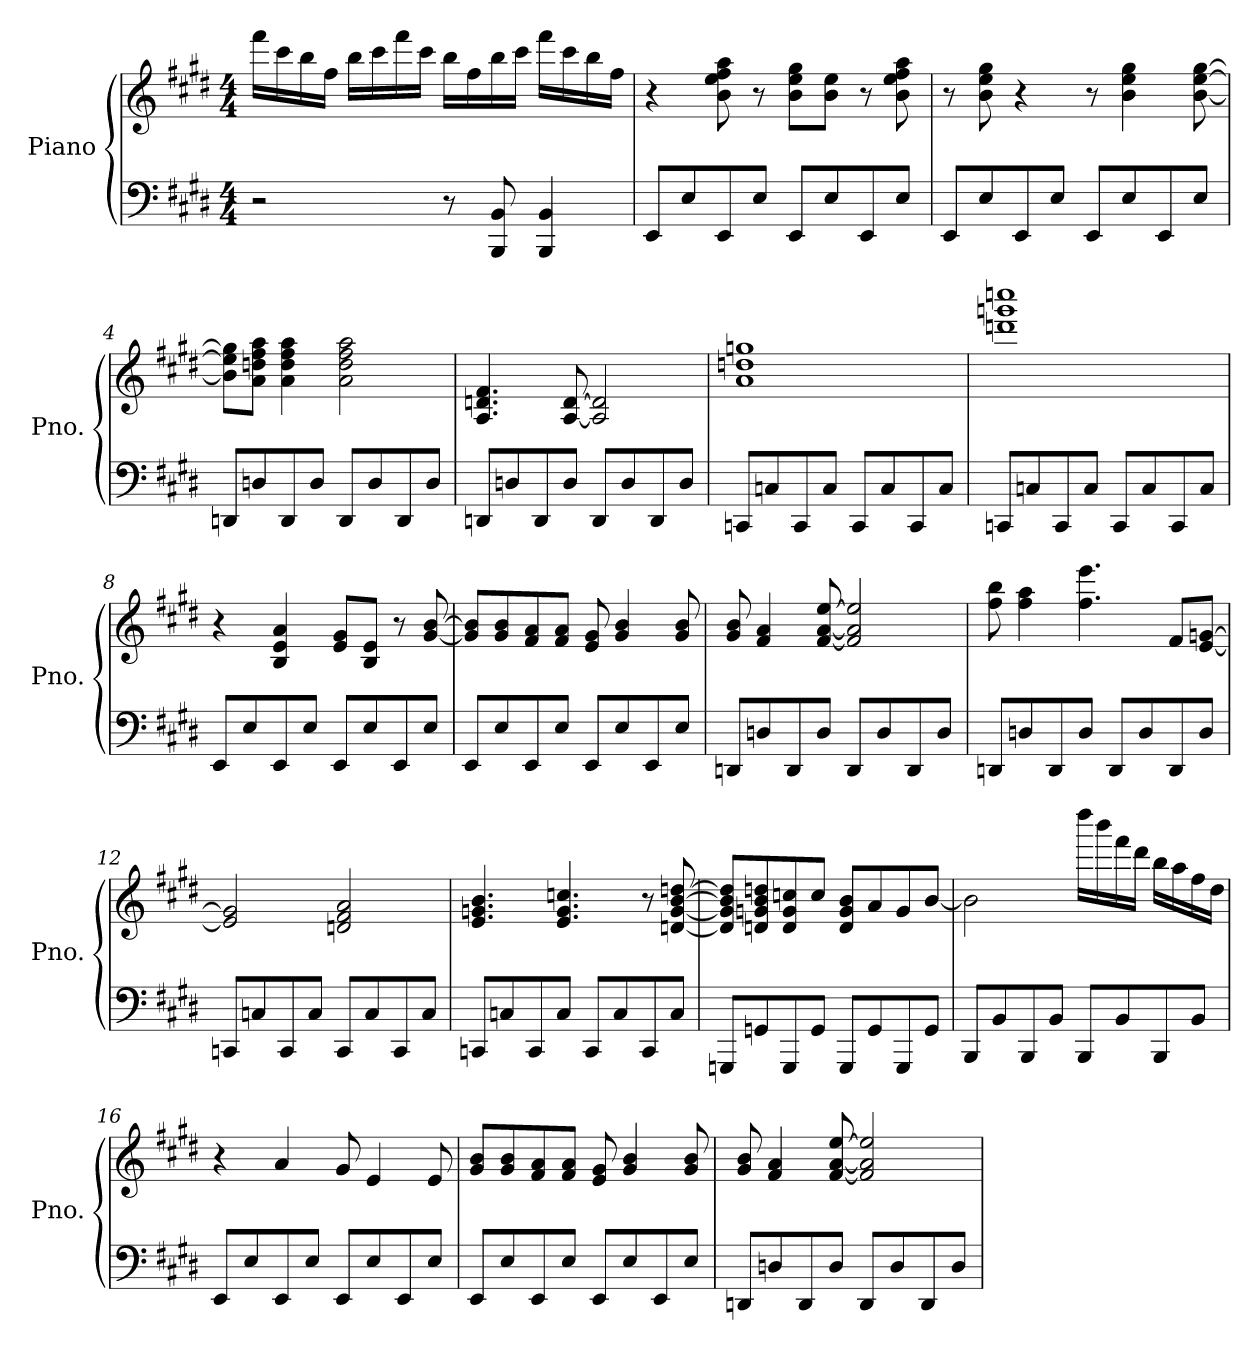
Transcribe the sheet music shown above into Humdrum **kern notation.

**kern	**kern
*part1	*part1
*staff2	*staff1
*I"Piano	*
*I'Pno.	*
*clefF4	*clefG2
*k[f#c#g#d#]	*k[f#c#g#d#]
*M4/4	*M4/4
*MM154	*MM154
=1	=1
2r	16fff#\LL
.	16ccc#\
.	16bb\
.	16ff#\JJ
.	16bb\LL
.	16ccc#\
.	16fff#\
.	16ccc#\JJ
8r	16bb\LL
.	16ff#\
8BBB/ 8BB/	16bb\
.	16ccc#\JJ
4BBB/ 4BB/	16fff#\LL
.	16ccc#\
.	16bb\
.	16ff#\JJ
=2	=2
8EE/L	4r
8E/	.
8EE/	8b\ 8ee\ 8ff#\ 8aa\
8E/J	8r
8EE/L	8b\ 8ee\ 8gg#\L
8E/	8b\ 8ee\J
8EE/	8r
8E/J	8b\ 8ee\ 8ff#\ 8aa\
=3	=3
8EE/L	8r
8E/	8b\ 8ee\ 8gg#\
8EE/	4r
8E/J	.
8EE/L	8r
8E/	4b\ 4ee\ 4gg#\
8EE/	.
8E/J	[8b\ [8ee\ [8gg#\
!!LO:LB:g=z
=4	=4
8DDn/L	8b\] 8ee\] 8gg#\]L
8Dn/	8a\ 8ddn\ 8ff#\ 8aa\J
8DD/	4a\ 4dd\ 4ff#\ 4aa\
8D/J	.
8DD/L	2a\ 2dd\ 2ff#\ 2aa\
8D/	.
8DD/	.
8D/J	.
=5	=5
8DDn/L	4.A/ 4.dn/ 4.f#/
8Dn/	.
8DD/	.
8D/J	[8A/ [8d/
8DD/L	2A/] 2d/]
8D/	.
8DD/	.
8D/J	.
=6	=6
8CCn/L	1a 1ddn 1ggn
8Cn/	.
8CC/	.
8C/J	.
8CC/L	.
8C/	.
8CC/	.
8C/J	.
=7	=7
8CCn/L	1dddn 1gggn 1ccccn
8Cn/	.
8CC/	.
8C/J	.
8CC/L	.
8C/	.
8CC/	.
8C/J	.
!!LO:LB:g=z
=8	=8
8EE/L	4r
8E/	.
8EE/	4B/ 4e/ 4a/
8E/J	.
8EE/L	8e/ 8g#/L
8E/	8B/ 8e/J
8EE/	8r
8E/J	[8g#/ [8b/
=9	=9
8EE/L	8g#/] 8b/]L
8E/	8g#/ 8b/
8EE/	8f#/ 8a/
8E/J	8f#/ 8a/J
8EE/L	8e/ 8g#/
8E/	4g#/ 4b/
8EE/	.
8E/J	8g#/ 8b/
=10	=10
8DDn/L	8g#/ 8b/
8Dn/	4f#/ 4a/
8DD/	.
8D/J	[8f#/ [8a/ [8ee/
8DD/L	2f#/] 2a/] 2ee/]
8D/	.
8DD/	.
8D/J	.
=11	=11
8DDn/L	8ff#\ 8bb\
8Dn/	4ff#\ 4aa\
8DD/	.
8D/J	4.ff#\ 4.eee\
8DD/L	.
8D/	.
8DD/	8f#/L
8D/J	[8e/ [8gn/J
!!LO:LB:g=z
=12	=12
8CCn/L	2e/] 2g/]
8Cn/	.
8CC/	.
8C/J	.
8CC/L	2dn/ 2f#/ 2a/
8C/	.
8CC/	.
8C/J	.
=13	=13
8CCn/L	4.e/ 4.gn/ 4.b/
8Cn/	.
8CC/	.
8C/J	4.e/ 4.g/ 4.ccn/
8CC/L	.
8C/	.
8CC/	8r
8C/J	[8dn/ [8g/ [8b/ [8ddn/
=14	=14
8GGGn/L	8d/] 8g/] 8b/] 8dd/]L
8GGn/	8dn/ 8gn/ 8b/ 8ddn/
8GGG/	8d/ 8g/ 8ccn/
8GG/J	8cc/J
8GGG/L	8d/ 8g/ 8b/L
8GG/	8a/
8GGG/	8g/
8GG/J	[8b/J
=15	=15
8BBB/L	2b\]
8BB/	.
8BBB/	.
8BB/J	.
8BBB/L	16dddd#\LL
.	16bbb\
8BB/	16fff#\
.	16ddd#\JJ
8BBB/	16bb\LL
.	16aa\
8BB/J	16ff#\
.	16dd#\JJ
!!LO:LB:g=z
=16	=16
8EE/L	4r
8E/	.
8EE/	4a/
8E/J	.
8EE/L	8g#/
8E/	4e/
8EE/	.
8E/J	8e/
=17	=17
8EE/L	8g#/ 8b/L
8E/	8g#/ 8b/
8EE/	8f#/ 8a/
8E/J	8f#/ 8a/J
8EE/L	8e/ 8g#/
8E/	4g#/ 4b/
8EE/	.
8E/J	8g#/ 8b/
=18	=18
8DDn/L	8g#/ 8b/
8Dn/	4f#/ 4a/
8DD/	.
8D/J	[8f#/ [8a/ [8ee/
8DD/L	2f#/] 2a/] 2ee/]
8D/	.
8DD/	.
8D/J	.
=	=
*-	*-
